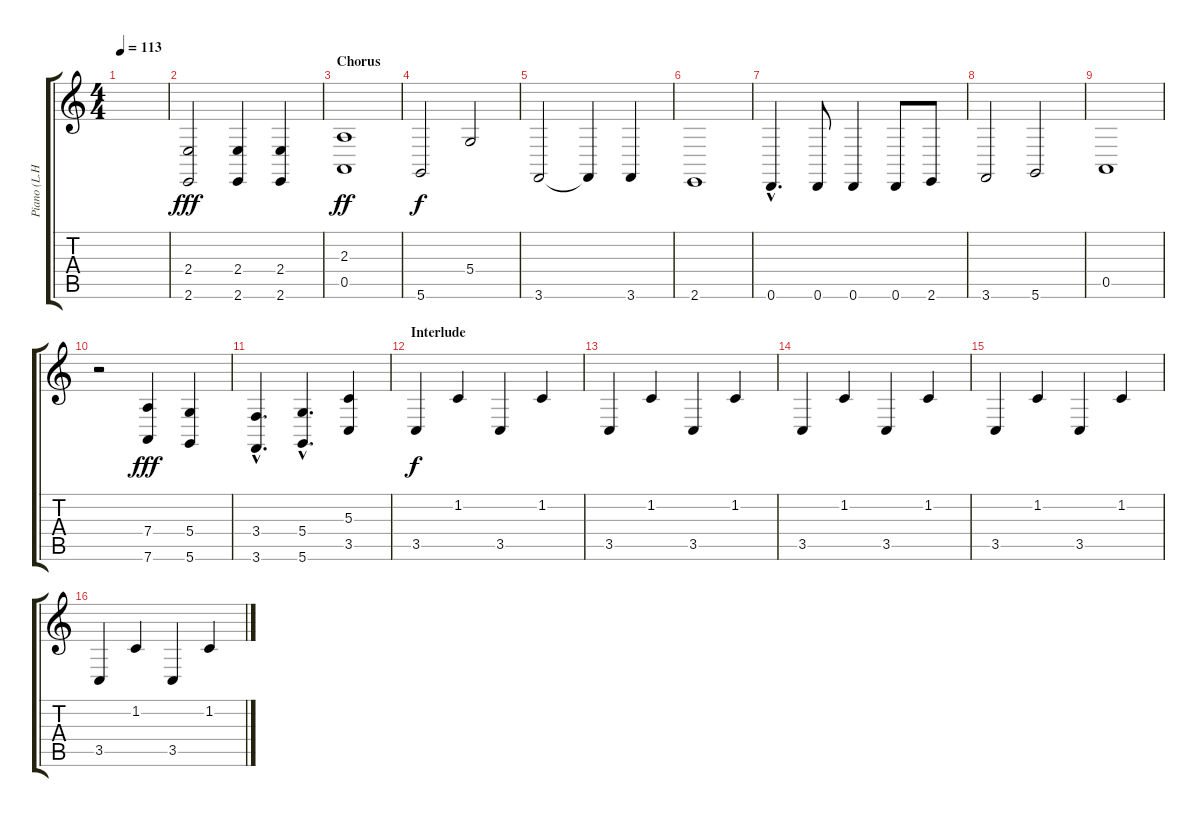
\track ("Piano (L.H.)" "Piano (L.H") {instrument acousticgrandpiano}
\staff {score tabs}
\tuning (E4 B3 G3 D3 A2 D2) {hide}
\ts (4 4)
\tempo 113
\clef g2
\ks c
|
(2.4 2.6).2{dy fff} (2.4 2.6).4 (2.4 2.6).4 |
\section ("" "Chorus")
(2.3 0.5).1{dy ff} |
5.6.2{dy f} 5.4.2 |
3.6.2 3.6{t}.4 3.6.4 |
2.6.1 |
0.6{hac}.4{d} 0.6.8 0.6.4 0.6.8 2.6.8 |
3.6.2 5.6.2 |
0.5.1 |
r.2 (7.4 7.6).4{dy fff} (5.4 5.6).4 |
(3.4{hac} 3.6{hac}).4{d} (5.4{hac} 5.6{hac}).4{d} (5.3 3.5).4 |
\section ("" "Interlude")
3.5.4{dy f} 1.2.4 3.5.4 1.2.4 |
3.5.4 1.2.4 3.5.4 1.2.4 |
3.5.4 1.2.4 3.5.4 1.2.4 |
3.5.4 1.2.4 3.5.4 1.2.4 |
3.5.4 1.2.4 3.5.4 1.2.4
